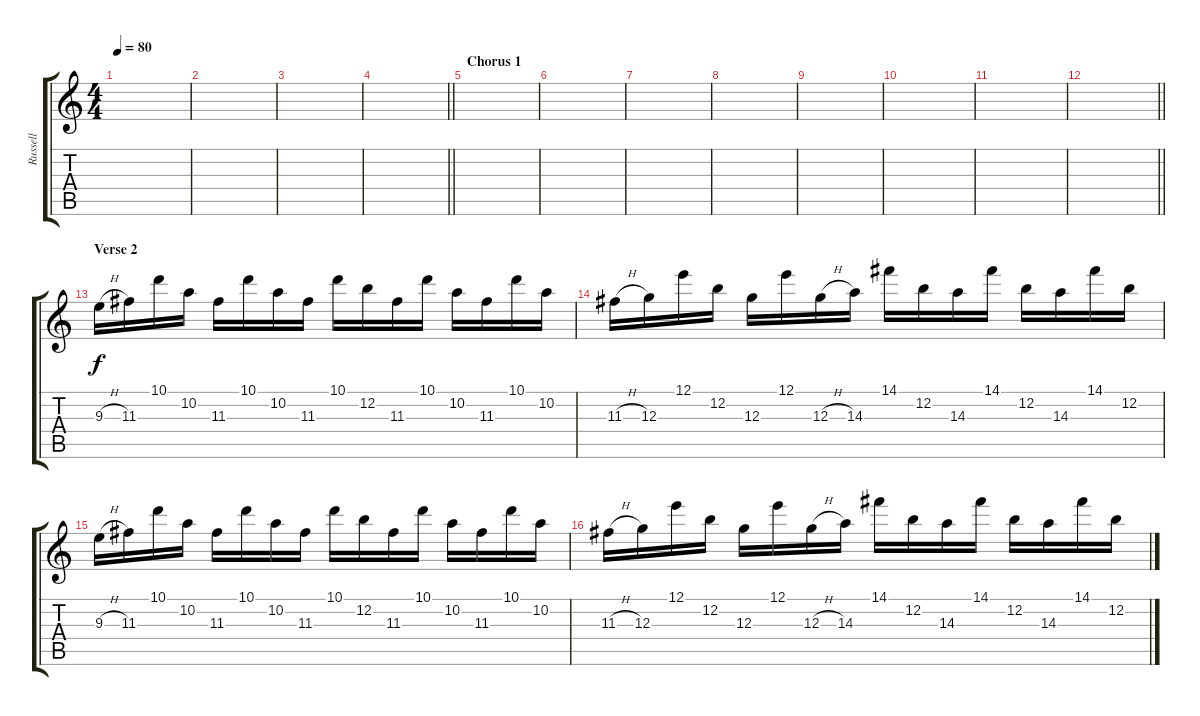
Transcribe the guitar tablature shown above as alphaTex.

\track ("Russell" "Russell") {instrument electricguitarjazz}
\staff {score tabs}
\tuning (E4 B3 G3 D3 A2 E2) {hide}
\ts (4 4)
\tempo 80
\clef g2
\ks c
|
|
|
\barLineRight lightlight
|
\section ("" "Chorus 1")
|
|
|
|
|
|
|
\barLineRight lightlight
|
\section ("" "Verse 2")
9.3{h}.16 11.3.16 10.1.16 10.2.16 11.3.16 10.1.16 10.2.16 11.3.16 10.1.16 12.2.16 11.3.16 10.1.16 10.2.16 11.3.16 10.1.16 10.2.16 |
11.3{h}.16 12.3.16 12.1.16 12.2.16 12.3.16 12.1.16 12.3{h}.16 14.3.16 14.1.16 12.2.16 14.3.16 14.1.16 12.2.16 14.3.16 14.1.16 12.2.16 |
9.3{h}.16 11.3.16 10.1.16 10.2.16 11.3.16 10.1.16 10.2.16 11.3.16 10.1.16 12.2.16 11.3.16 10.1.16 10.2.16 11.3.16 10.1.16 10.2.16 |
11.3{h}.16 12.3.16 12.1.16 12.2.16 12.3.16 12.1.16 12.3{h}.16 14.3.16 14.1.16 12.2.16 14.3.16 14.1.16 12.2.16 14.3.16 14.1.16 12.2.16
